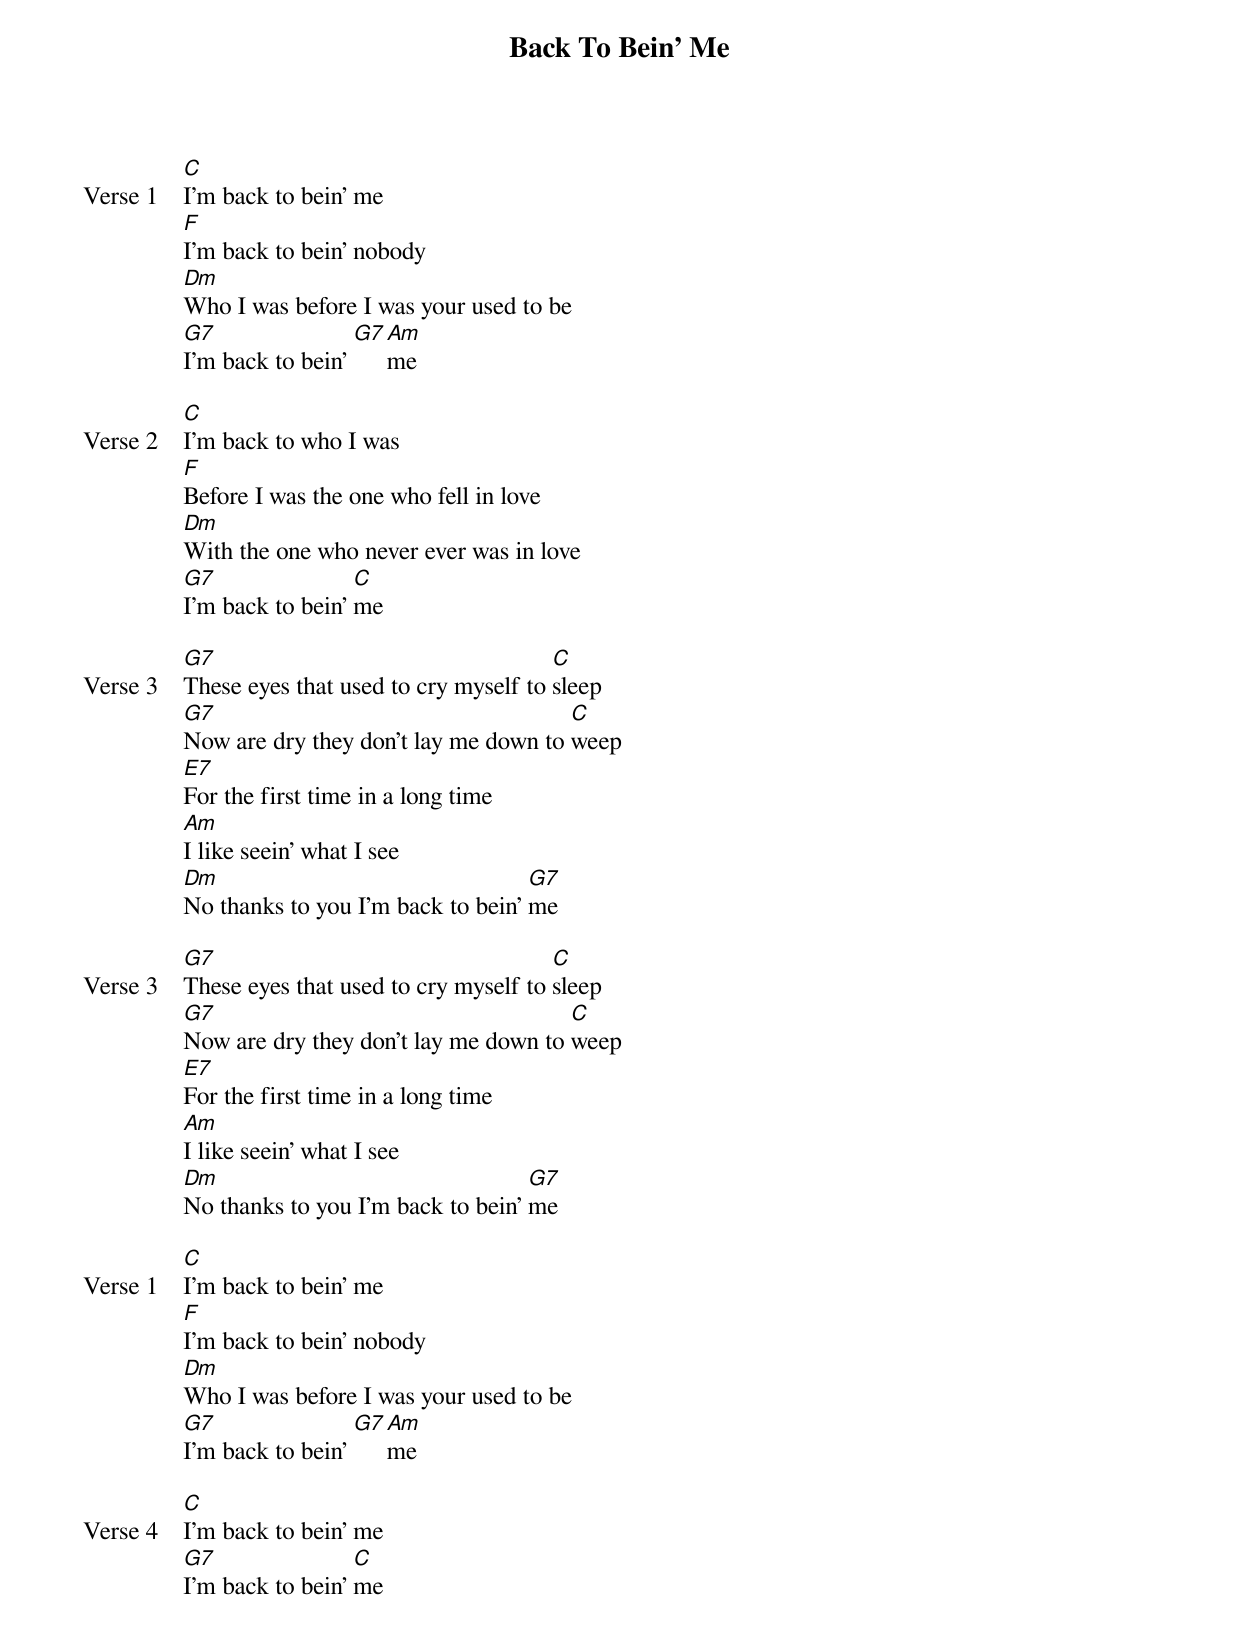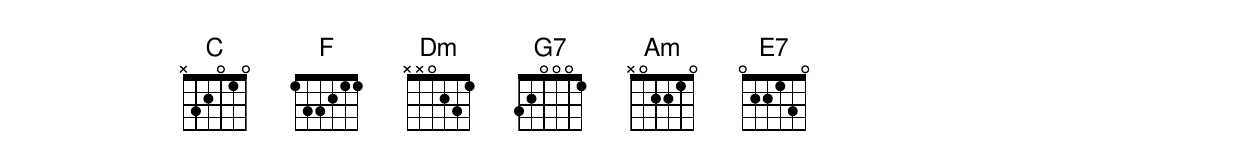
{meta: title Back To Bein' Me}
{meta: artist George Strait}
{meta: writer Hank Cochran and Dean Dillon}

{start_of_verse: Verse 1}
[C]I'm back to bein' me
[F]I'm back to bein' nobody
[Dm]Who I was before I was your used to be
[G7]I'm back to bein' [G7][Am]me
{end_of_verse}

{start_of_verse: Verse 2}
[C]I'm back to who I was
[F]Before I was the one who fell in love
[Dm]With the one who never ever was in love
[G7]I'm back to bein' [C]me
{end_of_verse}

{start_of_verse: Verse 3}
[G7]These eyes that used to cry myself to [C]sleep
[G7]Now are dry they don't lay me down to [C]weep
[E7]For the first time in a long time
[Am]I like seein’ what I see
[Dm]No thanks to you I'm back to bein' [G7]me
{end_of_verse}

{start_of_verse: Verse 3}
[G7]These eyes that used to cry myself to [C]sleep
[G7]Now are dry they don't lay me down to [C]weep
[E7]For the first time in a long time
[Am]I like seein’ what I see
[Dm]No thanks to you I'm back to bein' [G7]me
{end_of_verse}

{start_of_verse: Verse 1}
[C]I'm back to bein' me
[F]I'm back to bein' nobody
[Dm]Who I was before I was your used to be
[G7]I'm back to bein' [G7][Am]me
{end_of_verse}

{start_of_verse: Verse 4}
[C]I'm back to bein' me
[G7]I'm back to bein' [C]me
{end_of_verse}
